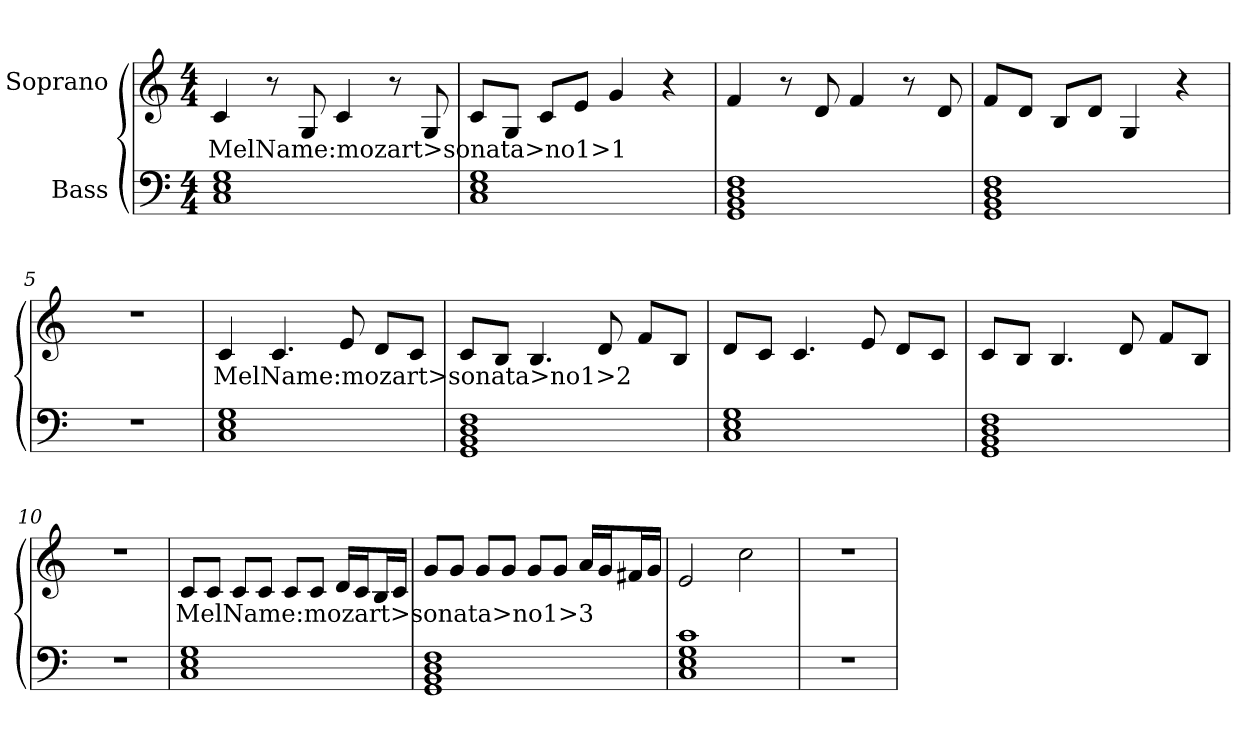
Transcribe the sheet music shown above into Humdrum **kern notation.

**kern	**kern	**text
*part2	*part1	*part1
*staff2	*staff1	*staff1
*I"Bass	*I"Soprano	*
*clefF4	*clefG2	*
*k[]	*k[]	*
*M4/4	*M4/4	*
=1	=1	=1
1C 1E 1G	4c	MelName:mozart>sonata>no1>1
.	8r	.
.	8G	.
.	4c	.
.	8r	.
.	8G	.
=2	=2	=2
1C 1E 1G	8c/L	.
.	8G/J	.
.	8c/L	.
.	8e/J	.
.	4g	.
.	4r	.
=3	=3	=3
1GG 1BB 1D 1F	4f	.
.	8r	.
.	8d	.
.	4f	.
.	8r	.
.	8d	.
=4	=4	=4
1GG 1BB 1D 1F	8f/L	.
.	8d/J	.
.	8B/L	.
.	8d/J	.
.	4G	.
.	4r	.
=5	=5	=5
1r	1r	.
=6	=6	=6
1C 1E 1G	4c	MelName:mozart>sonata>no1>2
.	4.c	.
.	8e	.
.	8d/L	.
.	8c/J	.
=7	=7	=7
1GG 1BB 1D 1F	8c/L	.
.	8B/J	.
.	4.B	.
.	8d	.
.	8f/L	.
.	8B/J	.
=8	=8	=8
1C 1E 1G	8d/L	.
.	8c/J	.
.	4.c	.
.	8e	.
.	8d/L	.
.	8c/J	.
=9	=9	=9
1GG 1BB 1D 1F	8c/L	.
.	8B/J	.
.	4.B	.
.	8d	.
.	8f/L	.
.	8B/J	.
=10	=10	=10
1r	1r	.
=11	=11	=11
1C 1E 1G	8c/L	MelName:mozart>sonata>no1>3
.	8c/J	.
.	8c/L	.
.	8c/J	.
.	8c/L	.
.	8c/J	.
.	16d/LL	.
.	16c/J	.
.	16B/L	.
.	16c/JJ	.
=12	=12	=12
1GG 1BB 1D 1F	8g/L	.
.	8g/J	.
.	8g/L	.
.	8g/J	.
.	8g/L	.
.	8g/J	.
.	16a/LL	.
.	16g/J	.
.	16f#X/L	.
.	16g/JJ	.
=13	=13	=13
1C 1E 1G 1c	2e	.
.	2cc	.
=14	=14	=14
1r	1r	.
=	=	=
*-	*-	*-
